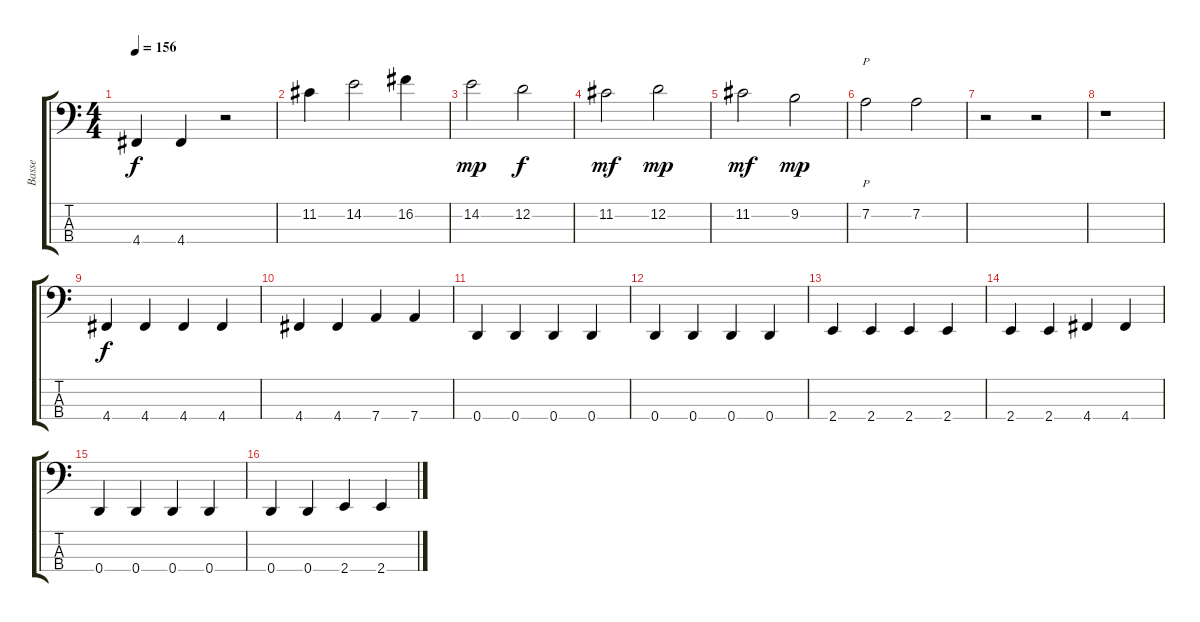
\track ("Basse" "Basse") {instrument electricbasspick}
\staff {score tabs}
\tuning (G2 D2 A1 D1) {hide}
\ts (4 4)
\tempo 156
\clef f4
\ks c
4.4.4{dy f} 4.4.4 r.2 |
11.2.4 14.2.2 16.2.4 |
14.2.2{dy mp} 12.2.2{dy f} |
11.2.2{dy mf} 12.2.2{dy mp} |
11.2.2{dy mf} 9.2.2{dy mp} |
7.2.2{p} 7.2.2 |
r.2 r.2 |
r.1 |
4.4.4{dy f} 4.4.4 4.4.4 4.4.4 |
4.4.4 4.4.4 7.4.4 7.4.4 |
0.4.4 0.4.4 0.4.4 0.4.4 |
0.4.4 0.4.4 0.4.4 0.4.4 |
2.4.4 2.4.4 2.4.4 2.4.4 |
2.4.4 2.4.4 4.4.4 4.4.4 |
0.4.4 0.4.4 0.4.4 0.4.4 |
0.4.4 0.4.4 2.4.4 2.4.4
